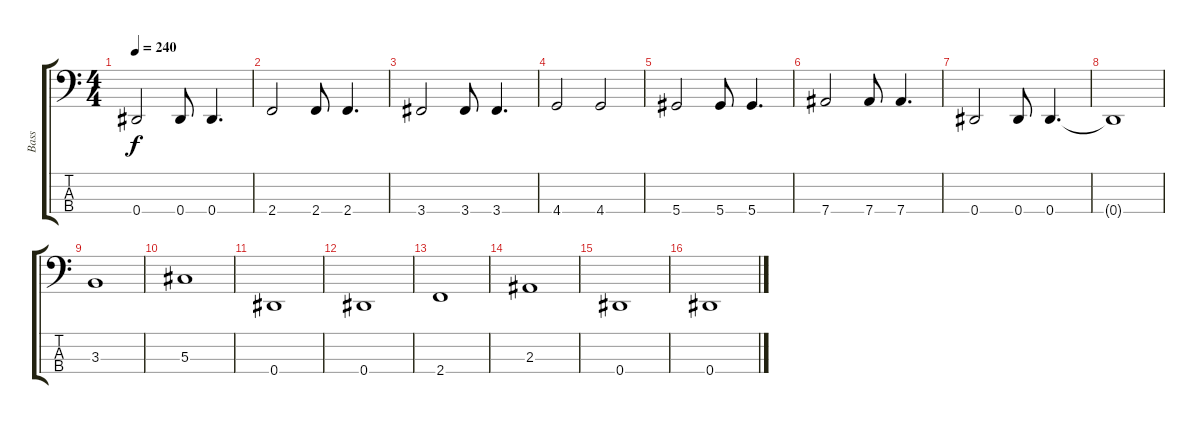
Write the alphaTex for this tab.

\track ("Bass" "Bass") {instrument electricbassfinger}
\staff {score tabs}
\tuning (Gb2 Db2 Ab1 Eb1) {hide}
\ts (4 4)
\tempo 240
\clef f4
\ks c
0.4.2{dy f} 0.4.8 0.4.4{d} |
2.4.2 2.4.8 2.4.4{d} |
3.4.2 3.4.8 3.4.4{d} |
4.4.2 4.4.2 |
5.4.2 5.4.8 5.4.4{d} |
7.4.2 7.4.8 7.4.4{d} |
0.4.2 0.4.8 0.4.4{d} |
0.4{t}.1 |
3.3.1 |
5.3.1 |
0.4.1 |
0.4.1 |
2.4.1 |
2.3.1 |
0.4.1 |
0.4.1
